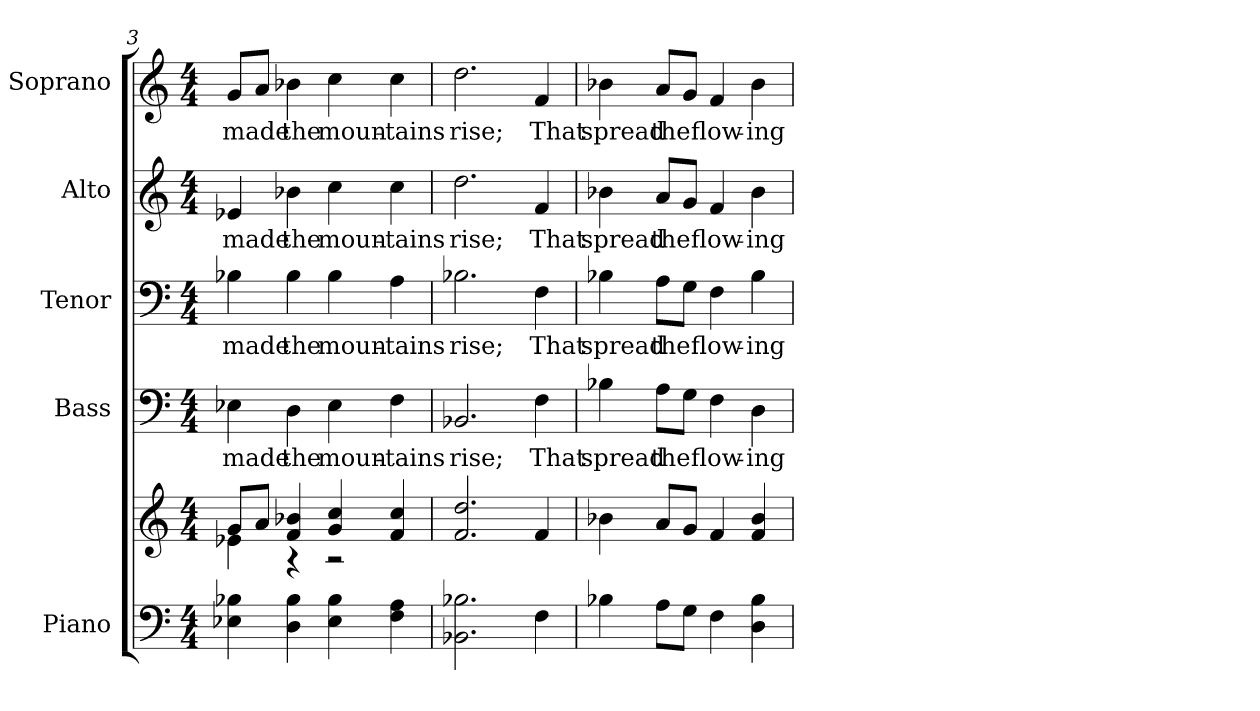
**kern	**kern	**kern	**text	**kern	**text	**kern	**text	**kern	**text
*part5	*part5	*part4	*part4	*part3	*part3	*part2	*part2	*part1	*part1
*staff6	*staff5	*staff4	*staff4	*staff3	*staff3	*staff2	*staff2	*staff1	*staff1
*I"Piano	*	*I"Bass	*	*I"Tenor	*	*I"Alto	*	*I"Soprano	*
*I'Pno.	*	*I'B.	*	*I'T.	*	*I'A.	*	*I'S.	*
*clefF4	*clefG2	*clefF4	*	*clefF4	*	*clefG2	*	*clefG2	*
*k[]	*k[]	*k[]	*	*k[]	*	*k[]	*	*k[]	*
*C:	*C:	*C:	*	*C:	*	*C:	*	*C:	*
*M4/4	*M4/4	*M4/4	*	*M4/4	*	*M4/4	*	*M4/4	*
=3	=3	=3	=3	=3	=3	=3	=3	=3	=3
*	*^	*	*	*	*	*	*	*	*
!	!	!	!	!LO:LY:b:color=#000000	!	!	!	!	!	!
!	!	!	!	!	!	!LO:LY:b:color=#000000	!	!	!	!
!	!	!	!	!	!	!	!	!LO:LY:b:color=#000000	!	!
!	!	!	!	!	!	!	!	!	!	!LO:LY:b:color=#000000
4E-Xi\ 4B-Xi	8gi/L	4e-Xi\	4E-Xi\	made	4B-Xi\	made	4e-Xi/	made	8gi/L	made
.	8ai/J	.	.	.	.	.	.	.	8ai/J	.
!	!	!	!	!LO:LY:b:color=#000000	!	!	!	!	!	!
!	!	!	!	!	!	!LO:LY:b:color=#000000	!	!	!	!
!	!	!	!	!	!	!	!	!LO:LY:b:color=#000000	!	!
!	!	!	!	!	!	!	!	!	!	!LO:LY:b:color=#000000
4Di\ 4B-i	4fi/ 4b-Xi	4r	4Di\	the	4B-i\	the	4b-Xi\	the	4b-Xi\	the
!	!	!	!	!LO:LY:b:color=#000000	!	!	!	!	!	!
!	!	!	!	!	!	!LO:LY:b:color=#000000	!	!	!	!
!	!	!	!	!	!	!	!	!LO:LY:b:color=#000000	!	!
!	!	!	!	!	!	!	!	!	!	!LO:LY:b:color=#000000
4E-i\ 4B-i	4gi/ 4cci	2r	4E-i\	moun-	4B-i\	moun-	4cci\	moun-	4cci\	moun-
!	!	!	!	!LO:LY:b:color=#000000	!	!	!	!	!	!
!	!	!	!	!	!	!LO:LY:b:color=#000000	!	!	!	!
!	!	!	!	!	!	!	!	!LO:LY:b:color=#000000	!	!
!	!	!	!	!	!	!	!	!	!	!LO:LY:b:color=#000000
4Fi\ 4Ai	4fi/ 4cci	.	4Fi\	-tains	4Ai\	-tains	4cci\	-tains	4cci\	-tains
*	*v	*v	*	*	*	*	*	*	*	*
=4	=4	=4	=4	=4	=4	=4	=4	=4	=4
!	!	!	!LO:LY:b:color=#000000	!	!	!	!	!	!
!	!	!	!	!	!LO:LY:b:color=#000000	!	!	!	!
!	!	!	!	!	!	!	!LO:LY:b:color=#000000	!	!
!	!	!	!	!	!	!	!	!	!LO:LY:b:color=#000000
2.BB-Xi\ 2.B-Xi	2.fi/ 2.ddi	2.BB-Xi/	rise;	2.B-Xi\	rise;	2.ddi\	rise;	2.ddi\	rise;
!	!	!	!LO:LY:b:color=#000000	!	!	!	!	!	!
!	!	!	!	!	!LO:LY:b:color=#000000	!	!	!	!
!	!	!	!	!	!	!	!LO:LY:b:color=#000000	!	!
!	!	!	!	!	!	!	!	!	!LO:LY:b:color=#000000
4Fi\	4fi/	4Fi\	That	4Fi\	That	4fi/	That	4fi/	That
!!LO:PB:g=z
=5	=5	=5	=5	=5	=5	=5	=5	=5	=5
!	!	!	!LO:LY:b:color=#000000	!	!	!	!	!	!
!	!	!	!	!	!LO:LY:b:color=#000000	!	!	!	!
!	!	!	!	!	!	!	!LO:LY:b:color=#000000	!	!
!	!	!	!	!	!	!	!	!	!LO:LY:b:color=#000000
4B-Xi\	4b-Xi\	4B-Xi\	spread	4B-Xi\	spread	4b-Xi\	spread	4b-Xi\	spread
!	!	!	!LO:LY:b:color=#000000	!	!	!	!	!	!
!	!	!	!	!	!LO:LY:b:color=#000000	!	!	!	!
!	!	!	!	!	!	!	!LO:LY:b:color=#000000	!	!
!	!	!	!	!	!	!	!	!	!LO:LY:b:color=#000000
8Ai\L	8ai/L	8Ai\L	the	8Ai\L	the	8ai/L	the	8ai/L	the
8Gi\J	8gi/J	8Gi\J	.	8Gi\J	.	8gi/J	.	8gi/J	.
!	!	!	!LO:LY:b:color=#000000	!	!	!	!	!	!
!	!	!	!	!	!LO:LY:b:color=#000000	!	!	!	!
!	!	!	!	!	!	!	!LO:LY:b:color=#000000	!	!
!	!	!	!	!	!	!	!	!	!LO:LY:b:color=#000000
4Fi\	4fi/	4Fi\	flow-	4Fi\	flow-	4fi/	flow-	4fi/	flow-
!	!	!	!LO:LY:b:color=#000000	!	!	!	!	!	!
!	!	!	!	!	!LO:LY:b:color=#000000	!	!	!	!
!	!	!	!	!	!	!	!LO:LY:b:color=#000000	!	!
!	!	!	!	!	!	!	!	!	!LO:LY:b:color=#000000
4Di\ 4B-i	4fi/ 4b-i	4Di\	-ing	4B-i\	-ing	4b-i\	-ing	4b-i\	-ing
=	=	=	=	=	=	=	=	=	=
*-	*-	*-	*-	*-	*-	*-	*-	*-	*-
